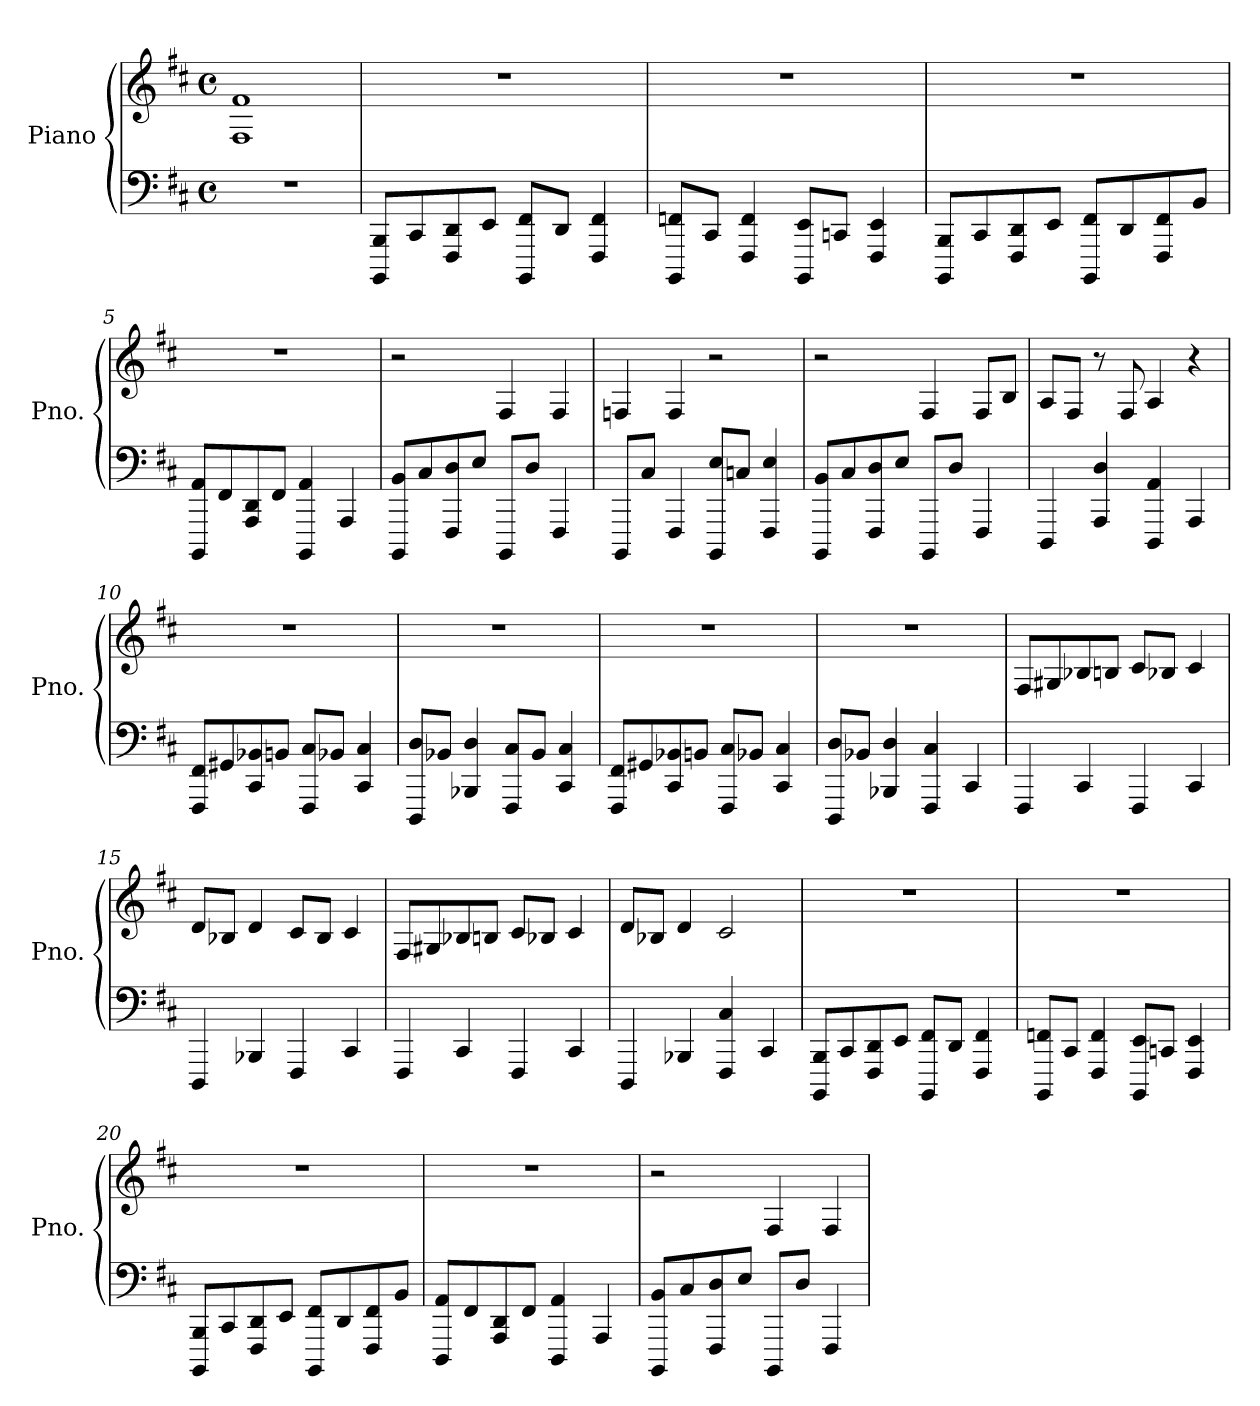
**kern	**kern
*part1	*part1
*staff2	*staff1
*I"Piano	*
*I'Pno.	*
*clefF4	*clefG2
*k[f#c#]	*k[f#c#]
*M4/4	*M4/4
*met(c)	*met(c)
=1	=1
1r	1F# 1f#
=2	=2
8BBBB/ 8BBB/L	1r
8CC#/	.
8FFF#/ 8DD/	.
8EE/J	.
8BBBB/ 8FF#/L	.
8DD/J	.
4FFF#/ 4FF#/	.
=3	=3
8BBBB/ 8FFn/L	1r
8CC#/J	.
4FFF#/ 4FF/	.
8BBBB/ 8EE/L	.
8CCn/J	.
4FFF#/ 4EE/	.
=4	=4
8BBBB/ 8BBB/L	1r
8CC#/	.
8FFF#/ 8DD/	.
8EE/J	.
8BBBB/ 8FF#/L	.
8DD/	.
8FFF#/ 8FF#/	.
8BB/J	.
=5	=5
8BBBB/ 8AA/L	1r
8FF#/	.
8AAA/ 8DD/	.
8FF#/J	.
4BBBB/ 4AA/	.
4AAA/	.
!!LO:LB:g=z
=6	=6
8BBBB/ 8BB/L	2r
8C#/	.
8FFF#/ 8D/	.
8E/J	.
8BBBB/L	4F#/
8D/J	.
4FFF#/	4F#/
=7	=7
8BBBB/L	4Fn/
8C#/J	.
4FFF#/	4F/
8BBBB/ 8E/L	2r
8Cn/J	.
4FFF#/ 4E/	.
=8	=8
8BBBB/ 8BB/L	2r
8C#/	.
8FFF#/ 8D/	.
8E/J	.
8BBBB/L	4F#/
8D/J	.
4FFF#/	8F#/L
.	8B/J
=9	=9
4DDD/	8A/L
.	8F#/J
4AAA/ 4D/	8r
.	8F#/
4DDD/ 4AA/	4A/
4AAA/	4r
=10	=10
8FFF#/ 8FF#/L	1r
8GG#X/	.
8CC#/ 8BB-X/	.
8BBn/J	.
8FFF#/ 8C#/L	.
8BB-X/J	.
4CC#/ 4C#/	.
!!LO:LB:g=z
=11	=11
8DDD/ 8D/L	1r
8BB-X/J	.
4BBB-X/ 4D/	.
8FFF#/ 8C#/L	.
8BB-/J	.
4CC#/ 4C#/	.
=12	=12
8FFF#/ 8FF#/L	1r
8GG#X/	.
8CC#/ 8BB-X/	.
8BBn/J	.
8FFF#/ 8C#/L	.
8BB-X/J	.
4CC#/ 4C#/	.
=13	=13
8DDD/ 8D/L	1r
8BB-X/J	.
4BBB-X/ 4D/	.
4FFF#/ 4C#/	.
4CC#/	.
=14	=14
4FFF#/	8F#/L
.	8G#X/
4CC#/	8B-X/
.	8Bn/J
4FFF#/	8c#/L
.	8B-X/J
4CC#/	4c#/
!!LO:LB:g=z
=15	=15
4DDD/	8d/L
.	8B-X/J
4BBB-X/	4d/
4FFF#/	8c#/L
.	8B-/J
4CC#/	4c#/
=16	=16
4FFF#/	8F#/L
.	8G#X/
4CC#/	8B-X/
.	8Bn/J
4FFF#/	8c#/L
.	8B-X/J
4CC#/	4c#/
=17	=17
4DDD/	8d/L
.	8B-X/J
4BBB-X/	4d/
4FFF#/ 4C#/	2c#/
4CC#/	.
=18	=18
8BBBB/ 8BBB/L	1r
8CC#/	.
8FFF#/ 8DD/	.
8EE/J	.
8BBBB/ 8FF#/L	.
8DD/J	.
4FFF#/ 4FF#/	.
!!LO:LB:g=z
=19	=19
8BBBB/ 8FFn/L	1r
8CC#/J	.
4FFF#/ 4FF/	.
8BBBB/ 8EE/L	.
8CCn/J	.
4FFF#/ 4EE/	.
=20	=20
8BBBB/ 8BBB/L	1r
8CC#/	.
8FFF#/ 8DD/	.
8EE/J	.
8BBBB/ 8FF#/L	.
8DD/	.
8FFF#/ 8FF#/	.
8BB/J	.
=21	=21
8DDD/ 8AA/L	1r
8FF#/	.
8AAA/ 8DD/	.
8FF#/J	.
4DDD/ 4AA/	.
4AAA/	.
=22	=22
8BBBB/ 8BB/L	2r
8C#/	.
8FFF#/ 8D/	.
8E/J	.
8BBBB/L	4F#/
8D/J	.
4FFF#/	4F#/
=	=
*-	*-
